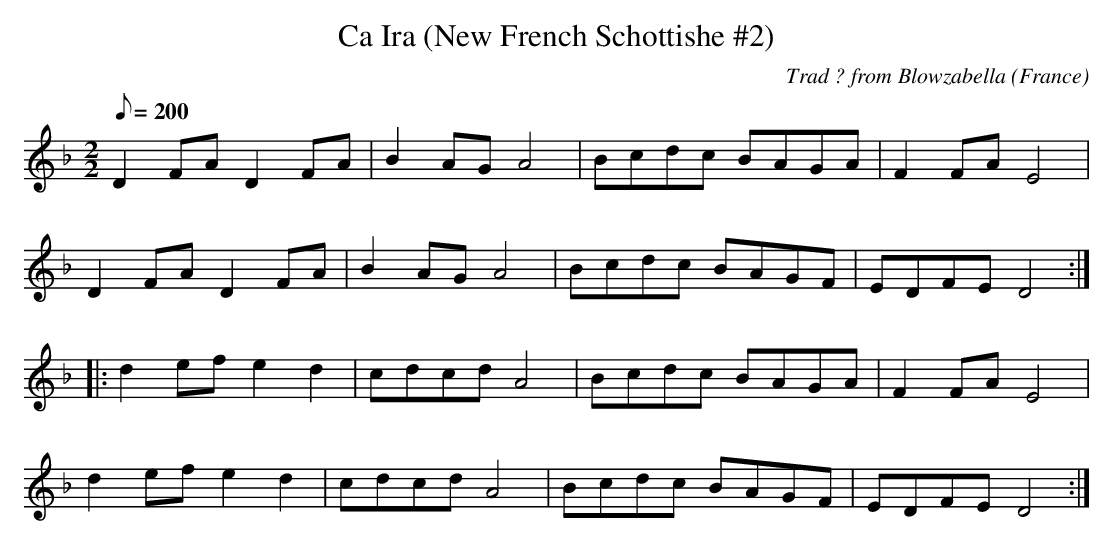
X:1
T:Ca Ira (New French Schottishe #2)
C:Trad ? from Blowzabella
L:1/8
M:2/2
O:France
Q:200
K:D minor
D2FA D2FA  | B2AG A4 | Bcdc BAGA | F2 FA E4|
D2FA D2FA  | B2AG A4 | Bcdc BAGF | EDFE D4:|
|:d2 ef e2 d2   | cdcd A4 |  Bcdc BAGA | F2 FA E4|
d2 ef e2 d2   | cdcd A4 |   Bcdc BAGF | EDFE D4:|
